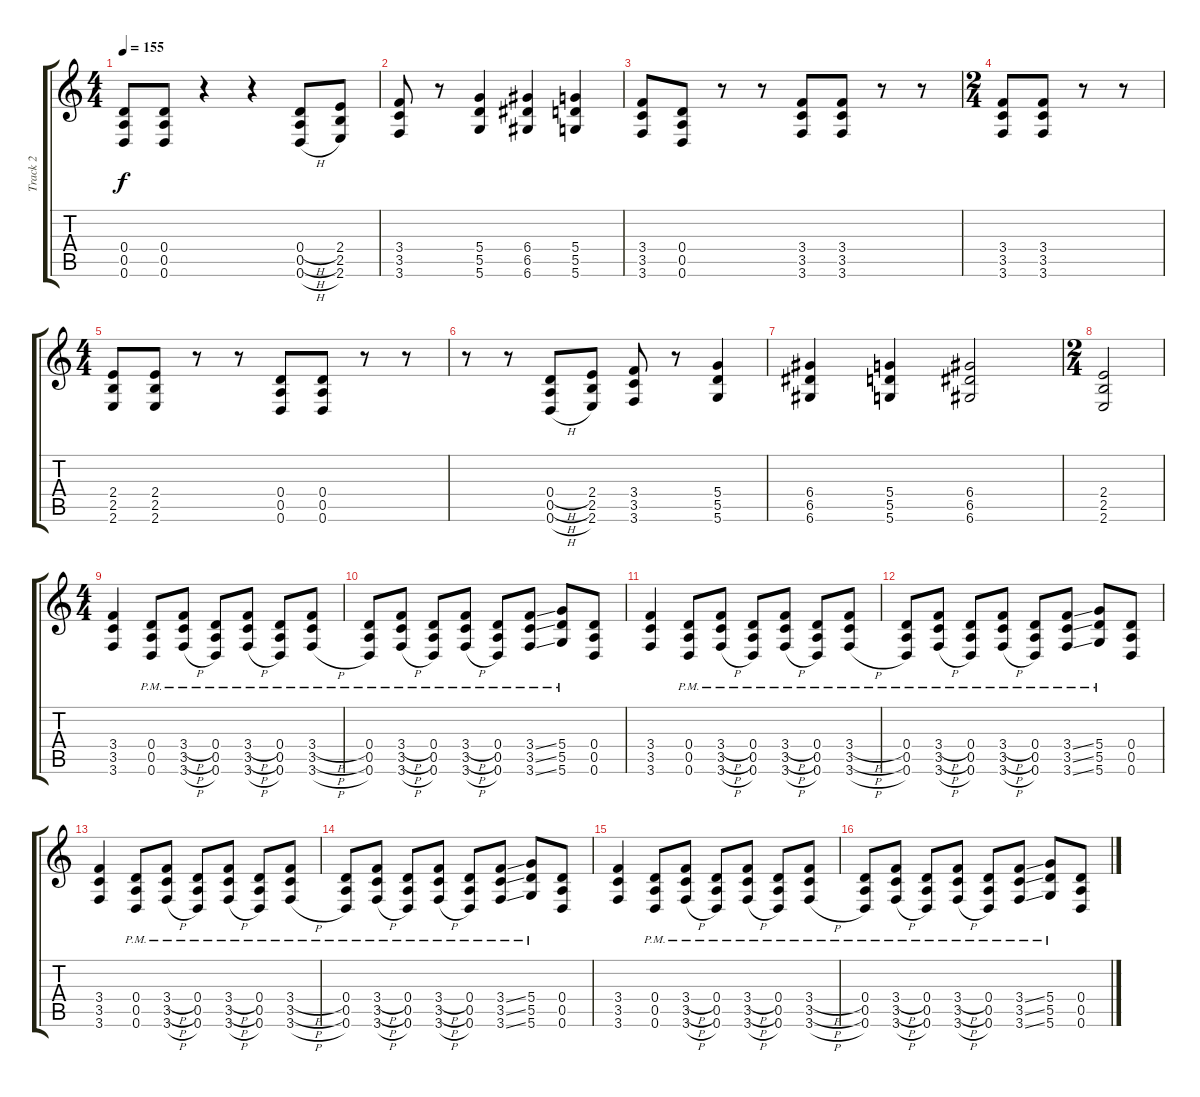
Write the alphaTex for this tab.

\track ("Track 2" "Track 2") {instrument distortionguitar}
\staff {score tabs}
\tuning (E4 B3 G3 D3 A2 D2) {hide}
\ts (4 4)
\tempo 155
\clef g2
\ks c
(0.4 0.5 0.6).8{dy f} (0.4 0.5 0.6).8 r.4 r.4 (0.4{h} 0.5{h} 0.6{h}).8 (2.4 2.5 2.6).8 |
(3.4 3.5 3.6).8 r.8 (5.4 5.5 5.6).4 (6.4 6.5 6.6).4 (5.4 5.5 5.6).4 |
(3.4 3.5 3.6).8 (0.4 0.5 0.6).8 r.8 r.8 (3.4 3.5 3.6).8 (3.4 3.5 3.6).8 r.8 r.8 |
\ts (2 4)
(3.4 3.5 3.6).8 (3.4 3.5 3.6).8 r.8 r.8 |
\ts (4 4)
(2.4 2.5 2.6).8 (2.4 2.5 2.6).8 r.8 r.8 (0.4 0.5 0.6).8 (0.4 0.5 0.6).8 r.8 r.8 |
r.8 r.8 (0.4{h} 0.5{h} 0.6{h}).8 (2.4 2.5 2.6).8 (3.4 3.5 3.6).8 r.8 (5.4 5.5 5.6).4 |
(6.4 6.5 6.6).4 (5.4 5.5 5.6).4 (6.4 6.5 6.6).2 |
\ts (2 4)
(2.4 2.5 2.6).2 |
\ts (4 4)
(3.4 3.5 3.6).4 (0.4{pm} 0.5{pm} 0.6{pm}).8 (3.4{h pm} 3.5{h pm} 3.6{h pm}).8 (0.4{pm} 0.5{pm} 0.6{pm}).8 (3.4{h pm} 3.5{h pm} 3.6{h pm}).8 (0.4{pm} 0.5{pm} 0.6{pm}).8 (3.4{h pm} 3.5{h pm} 3.6{h pm}).8 |
(0.4{pm} 0.5{pm} 0.6{pm}).8 (3.4{h pm} 3.5{h pm} 3.6{h pm}).8 (0.4{pm} 0.5{pm} 0.6{pm}).8 (3.4{h pm} 3.5{h pm} 3.6{h pm}).8 (0.4{pm} 0.5{pm} 0.6{pm}).8 (3.4{ss pm} 3.5{ss pm} 3.6{ss pm}).8 (5.4{pm} 5.5{pm} 5.6{pm}).8 (0.4 0.5 0.6).8 |
(3.4 3.5 3.6).4 (0.4{pm} 0.5{pm} 0.6{pm}).8 (3.4{h pm} 3.5{h pm} 3.6{h pm}).8 (0.4{pm} 0.5{pm} 0.6{pm}).8 (3.4{h pm} 3.5{h pm} 3.6{h pm}).8 (0.4{pm} 0.5{pm} 0.6{pm}).8 (3.4{h pm} 3.5{h pm} 3.6{h pm}).8 |
(0.4{pm} 0.5{pm} 0.6{pm}).8 (3.4{h pm} 3.5{h pm} 3.6{h pm}).8 (0.4{pm} 0.5{pm} 0.6{pm}).8 (3.4{h pm} 3.5{h pm} 3.6{h pm}).8 (0.4{pm} 0.5{pm} 0.6{pm}).8 (3.4{ss pm} 3.5{ss pm} 3.6{ss pm}).8 (5.4{pm} 5.5{pm} 5.6{pm}).8 (0.4 0.5 0.6).8 |
(3.4 3.5 3.6).4 (0.4{pm} 0.5{pm} 0.6{pm}).8 (3.4{h pm} 3.5{h pm} 3.6{h pm}).8 (0.4{pm} 0.5{pm} 0.6{pm}).8 (3.4{h pm} 3.5{h pm} 3.6{h pm}).8 (0.4{pm} 0.5{pm} 0.6{pm}).8 (3.4{h pm} 3.5{h pm} 3.6{h pm}).8 |
(0.4{pm} 0.5{pm} 0.6{pm}).8 (3.4{h pm} 3.5{h pm} 3.6{h pm}).8 (0.4{pm} 0.5{pm} 0.6{pm}).8 (3.4{h pm} 3.5{h pm} 3.6{h pm}).8 (0.4{pm} 0.5{pm} 0.6{pm}).8 (3.4{ss pm} 3.5{ss pm} 3.6{ss pm}).8 (5.4{pm} 5.5{pm} 5.6{pm}).8 (0.4 0.5 0.6).8 |
(3.4 3.5 3.6).4 (0.4{pm} 0.5{pm} 0.6{pm}).8 (3.4{h pm} 3.5{h pm} 3.6{h pm}).8 (0.4{pm} 0.5{pm} 0.6{pm}).8 (3.4{h pm} 3.5{h pm} 3.6{h pm}).8 (0.4{pm} 0.5{pm} 0.6{pm}).8 (3.4{h pm} 3.5{h pm} 3.6{h pm}).8 |
(0.4{pm} 0.5{pm} 0.6{pm}).8 (3.4{h pm} 3.5{h pm} 3.6{h pm}).8 (0.4{pm} 0.5{pm} 0.6{pm}).8 (3.4{h pm} 3.5{h pm} 3.6{h pm}).8 (0.4{pm} 0.5{pm} 0.6{pm}).8 (3.4{ss pm} 3.5{ss pm} 3.6{ss pm}).8 (5.4{pm} 5.5{pm} 5.6{pm}).8 (0.4 0.5 0.6).8
